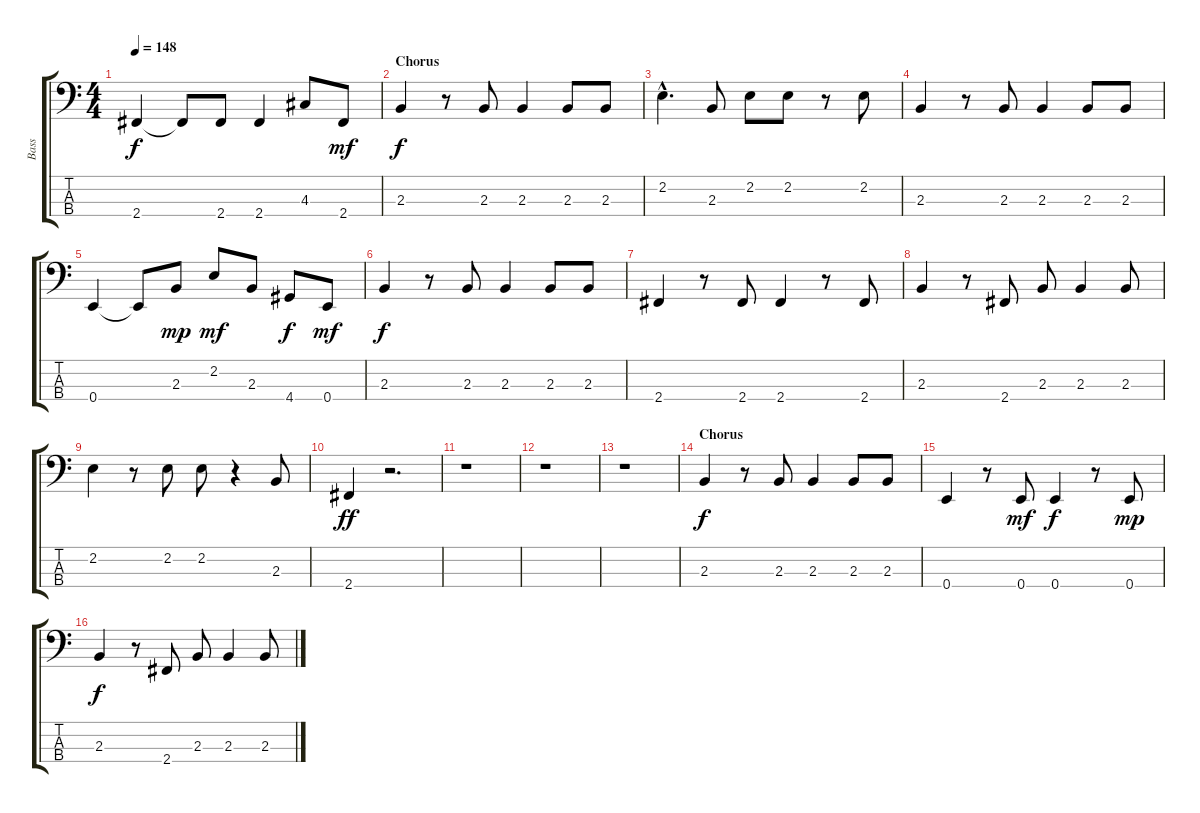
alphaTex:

\track ("Bass    " "Bass    ") {instrument electricbasspick}
\staff {score tabs}
\tuning (G2 D2 A1 E1) {hide}
\ts (4 4)
\tempo 148
\clef f4
\ks c
2.4.4{dy f} 2.4{t}.8 2.4.8 2.4.4 4.3.8 2.4.8{dy mf} |
\section ("" "Chorus")
2.3.4{dy f} r.8 2.3.8 2.3.4 2.3.8 2.3.8 |
2.2{hac}.4{d} 2.3.8 2.2.8 2.2.8 r.8 2.2.8 |
2.3.4 r.8 2.3.8 2.3.4 2.3.8 2.3.8 |
0.4.4 0.4{t}.8 2.3.8{dy mp} 2.2.8{dy mf} 2.3.8 4.4.8{dy f} 0.4.8{dy mf} |
2.3.4{dy f} r.8 2.3.8 2.3.4 2.3.8 2.3.8 |
2.4.4 r.8 2.4.8 2.4.4 r.8 2.4.8 |
2.3.4 r.8 2.4.8 2.3.8 2.3.4 2.3.8 |
2.2.4 r.8 2.2.8 2.2.8 r.4 2.3.8 |
2.4.4{dy ff} r.2{d} |
r.1 |
r.1 |
r.1 |
\section ("" "Chorus")
2.3.4{dy f} r.8 2.3.8 2.3.4 2.3.8 2.3.8 |
0.4.4 r.8 0.4.8{dy mf} 0.4.4{dy f} r.8 0.4.8{dy mp} |
2.3.4{dy f} r.8 2.4.8 2.3.8 2.3.4 2.3.8
